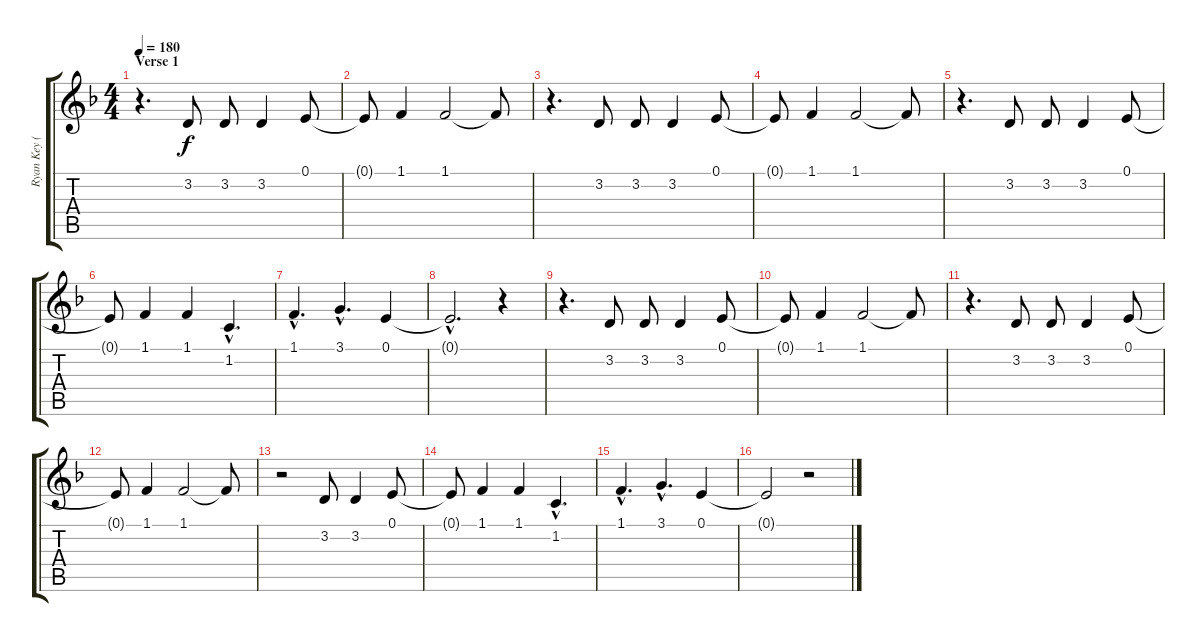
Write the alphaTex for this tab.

\track ("Ryan Key (Voice 1)" "Ryan Key (") {instrument lead1square}
\staff {score tabs}
\tuning (E4 B3 G3 D3 A2 E2) {hide}
\ts (4 4)
\section ("" "Verse 1")
\tempo 180
\clef g2
\ks f
r.4{d dy f} 3.2.8 3.2.8 3.2.4 0.1.8 |
0.1{t}.8 1.1.4 1.1.2 1.1{t}.8 |
r.4{d} 3.2.8 3.2.8 3.2.4 0.1.8 |
0.1{t}.8 1.1.4 1.1.2 1.1{t}.8 |
r.4{d} 3.2.8 3.2.8 3.2.4 0.1.8 |
0.1{t}.8 1.1.4 1.1.4 1.2{hac}.4{d} |
1.1{hac}.4{d} 3.1{hac}.4{d} 0.1.4 |
0.1{hac t}.2{d} r.4 |
r.4{d} 3.2.8 3.2.8 3.2.4 0.1.8 |
0.1{t}.8 1.1.4 1.1.2 1.1{t}.8 |
r.4{d} 3.2.8 3.2.8 3.2.4 0.1.8 |
0.1{t}.8 1.1.4 1.1.2 1.1{t}.8 |
r.2 3.2.8 3.2.4 0.1.8 |
0.1{t}.8 1.1.4 1.1.4 1.2{hac}.4{d} |
1.1{hac}.4{d} 3.1{hac}.4{d} 0.1.4 |
0.1{t}.2 r.2
